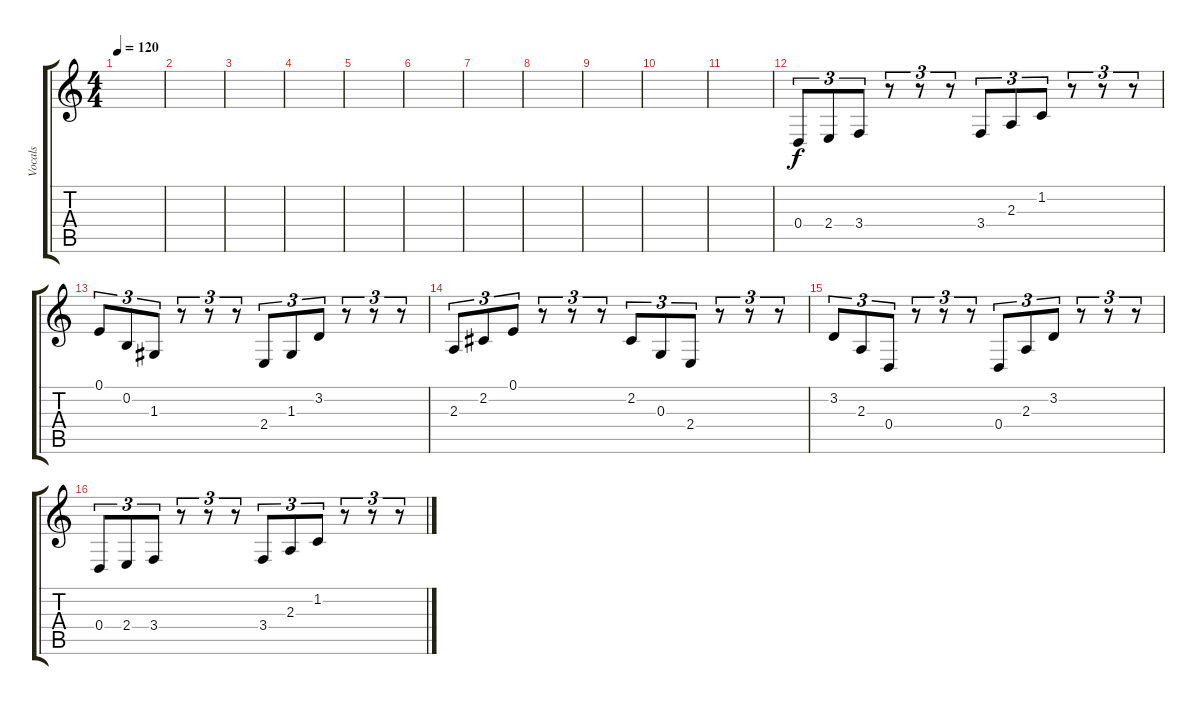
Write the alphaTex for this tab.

\track ("Vocals" "Vocals") {instrument lead2sawtooth}
\staff {score tabs}
\tuning (E4 B3 G3 D3 A2 E2) {hide}
\ts (4 4)
\tempo 120
\clef g2
\ks c
|
|
|
|
|
|
|
|
|
|
|
0.4.8{tu (3 2)} 2.4.8{tu (3 2)} 3.4.8{tu (3 2)} r.8{tu (3 2)} r.8{tu (3 2)} r.8{tu (3 2)} 3.4.8{tu (3 2)} 2.3.8{tu (3 2)} 1.2.8{tu (3 2)} r.8{tu (3 2)} r.8{tu (3 2)} r.8{tu (3 2)} |
0.1.8{tu (3 2)} 0.2.8{tu (3 2)} 1.3.8{tu (3 2)} r.8{tu (3 2)} r.8{tu (3 2)} r.8{tu (3 2)} 2.4.8{tu (3 2)} 1.3.8{tu (3 2)} 3.2.8{tu (3 2)} r.8{tu (3 2)} r.8{tu (3 2)} r.8{tu (3 2)} |
2.3.8{tu (3 2)} 2.2.8{tu (3 2)} 0.1.8{tu (3 2)} r.8{tu (3 2)} r.8{tu (3 2)} r.8{tu (3 2)} 2.2.8{tu (3 2)} 0.3.8{tu (3 2)} 2.4.8{tu (3 2)} r.8{tu (3 2)} r.8{tu (3 2)} r.8{tu (3 2)} |
3.2.8{tu (3 2)} 2.3.8{tu (3 2)} 0.4.8{tu (3 2)} r.8{tu (3 2)} r.8{tu (3 2)} r.8{tu (3 2)} 0.4.8{tu (3 2)} 2.3.8{tu (3 2)} 3.2.8{tu (3 2)} r.8{tu (3 2)} r.8{tu (3 2)} r.8{tu (3 2)} |
0.4.8{tu (3 2)} 2.4.8{tu (3 2)} 3.4.8{tu (3 2)} r.8{tu (3 2)} r.8{tu (3 2)} r.8{tu (3 2)} 3.4.8{tu (3 2)} 2.3.8{tu (3 2)} 1.2.8{tu (3 2)} r.8{tu (3 2)} r.8{tu (3 2)} r.8{tu (3 2)}
